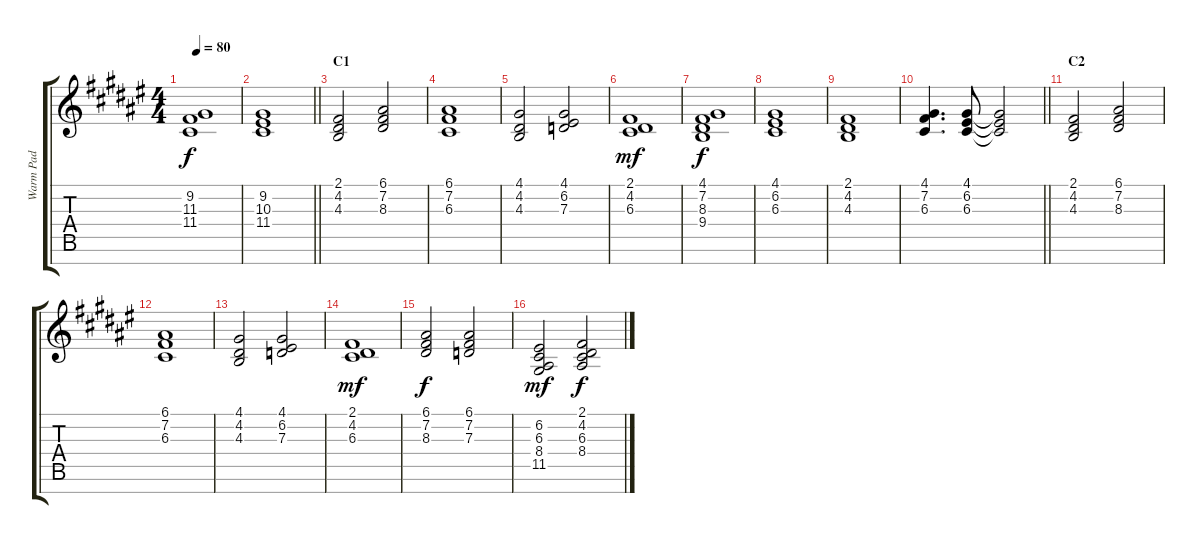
\track ("Warm Pad" "Warm Pad") {instrument pad2warm}
\staff {score tabs}
\tuning (E4 B3 G3 D3 A2 E2 B1) {hide}
\ts (4 4)
\tempo 80
\clef g2
\ks f#
(9.2 11.3 11.4).1{dy f} |
\barLineRight lightlight
(9.2 10.3 11.4).1 |
\section ("" "C1")
(2.1 4.2 4.3).2 (6.1 7.2 8.3).2 |
(6.1 7.2 6.3).1 |
(4.1 4.2 4.3).2 (4.1 6.2 7.3).2 |
(2.1 4.2 6.3).1{dy mf} |
(4.1 7.2 8.3 9.4).1{dy f} |
(4.1 6.2 6.3).1 |
(2.1 4.2 4.3).1 |
\barLineRight lightlight
(4.1 7.2 6.3).4{d} (4.1 6.2 6.3).8 (4.1{t} 6.2{t} 6.3{t}).2 |
\section ("" "C2")
(2.1 4.2 4.3).2 (6.1 7.2 8.3).2 |
(6.1 7.2 6.3).1 |
(4.1 4.2 4.3).2 (4.1 6.2 7.3).2 |
(2.1 4.2 6.3).1{dy mf} |
(6.1 7.2 8.3).2{dy f} (6.1 7.2 7.3).2 |
(6.2 6.3 8.4 11.5).2{dy mf} (2.1 4.2 6.3 8.4).2{dy f}
